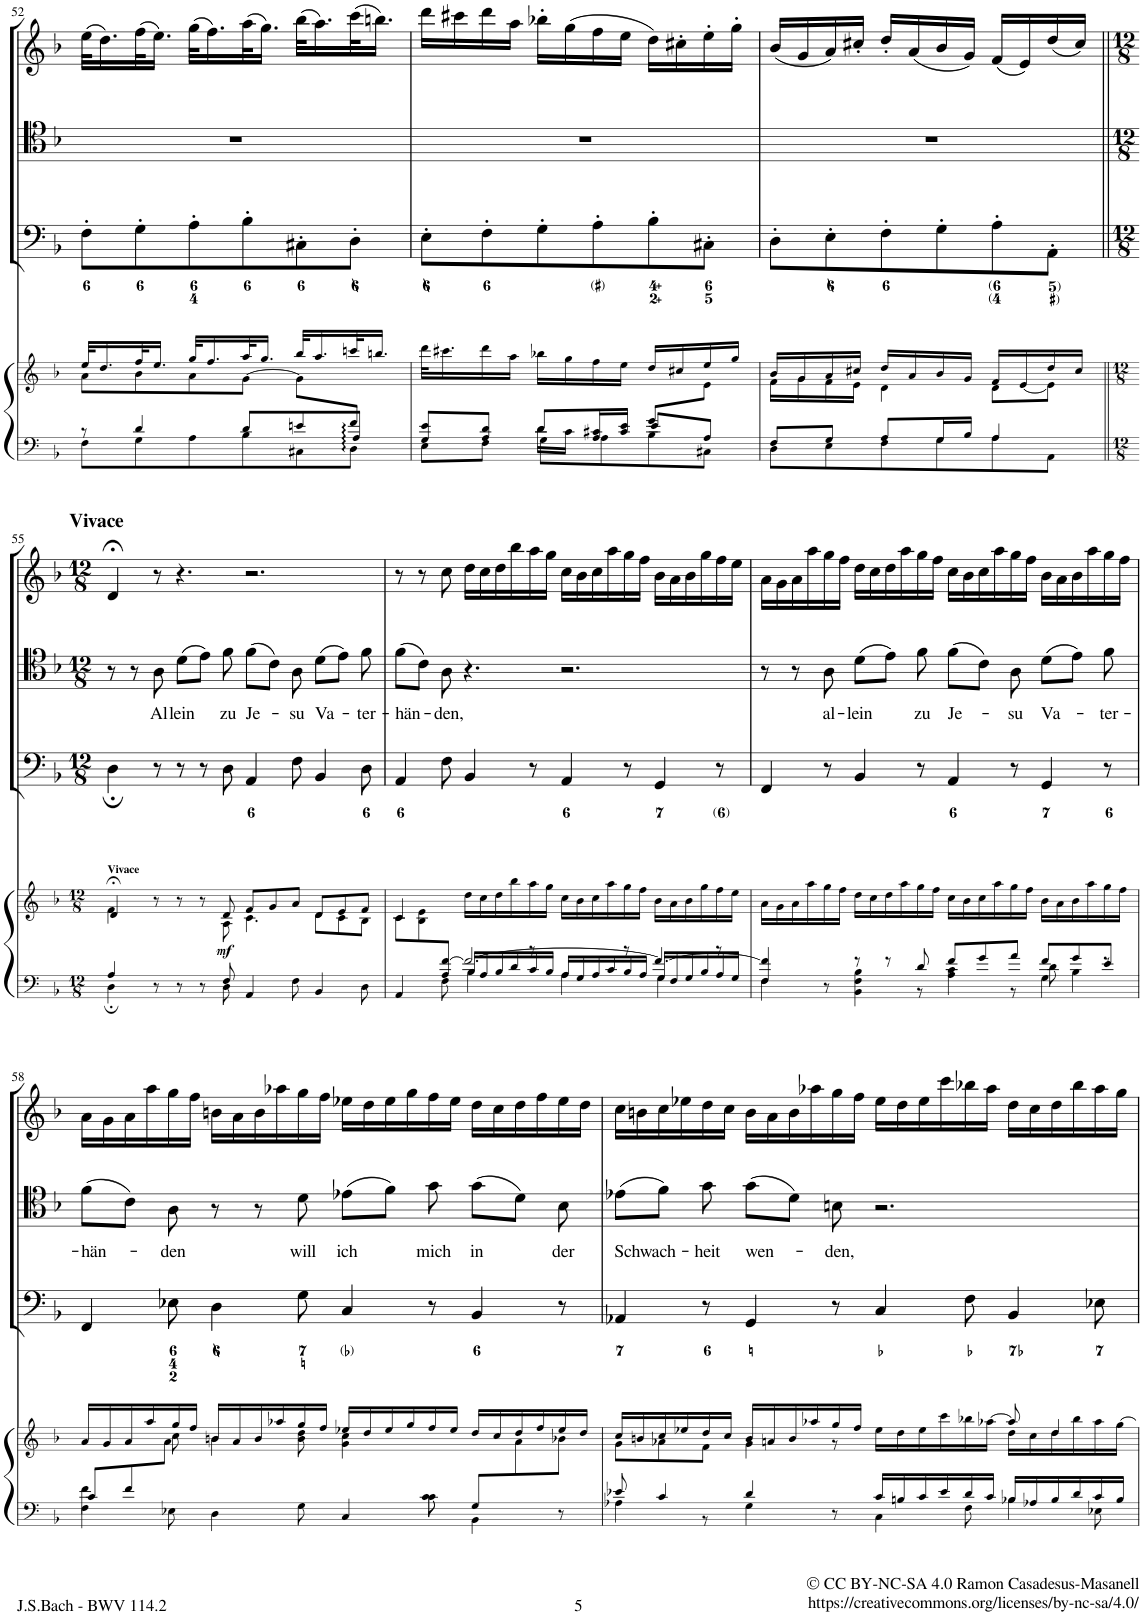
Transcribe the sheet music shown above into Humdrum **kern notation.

**kern	**kern	**dynam	**kern	**kern	**text	**kern
*part4	*part4	*part4	*part3	*part2	*part2	*part1
*staff5	*staff4	*staff4/5	*staff3	*staff2	*staff2	*staff1
*I"Piano reduction	*	*	*I"Continuo	*I"Tenore	*	*I"Flauto traverso
*I'Pno	*	*	*	*	*	*I'Fl
!!LO:PB:g=z
*clefF4	*clefG2	*	*clefF4	*clefC4	*	*clefG2
*k[b-]	*k[b-]	*	*k[b-]	*k[b-]	*	*k[b-]
*M3/4	*M3/4	*	*M3/4	*M3/4	*	*M3/4
=52	=52	=52	=52	=52	=52	=52
*^	*^	*	*	*	*	*
*	*^	*	*	*	*	*	*	*
8ryy	8r	8F\L	32ee/KLL	8a\L	.	8F'\L	2.r	.	(32ee\KLL
.	.	.	16.dd/	.	.	.	.	.	16.dd\)
.	4d/	8G\	32ff/K	8b-\	.	8G'\	.	.	(32ff\K
.	.	.	16.ee/JJ	.	.	.	.	.	16.ee\JJ)
.	.	8A\	32gg/KLL	8a\	.	8A'\	.	.	(32gg\KLL
.	.	.	16.ff/	.	.	.	.	.	16.ff\)
.	8d/L	8B-\	32aa/K	[>8g\J	.	8B-'\	.	.	(32aa\K
.	.	.	16.gg/JJ	.	.	.	.	.	16.gg\JJ)
.	8en/	8C#X\	32bb-/KLL	8g\L]	.	8C#X'\	.	.	(32bb-\KLL
.	.	.	16.aa/	.	.	.	.	.	16.aa\)
8f/J	8A/J	8D\J	32cccn/K	8ryy	.	8D'\J	.	.	(32ccc\K
.	.	.	16.bbn/JJ	.	.	.	.	.	16.bbn\JJ)
=53	=53	=53	=53	=53	=53	=53	=53	=53	=53
8G/ 8e/L	8E\L	4ryy	32ddd\KLL	8ryy	.	8E'\L	2.r	.	16ddd\LL
.	.	.	16.ccc#X\	.	.	.	.	.	.
.	.	.	.	.	.	.	.	.	16ccc#X\
*	*	*	*v	*v	*	*	*	*	*
8A/ 8d/J	8F\J	.	16ddd\	.	8F'\	.	.	16ddd\
.	.	.	16aa\JJ	.	.	.	.	16aa\JJ
8d/L	8G\L	16d\LL	16bb-X\LL	.	8G'\	.	.	16bb-X'\LL
.	.	16c\JJ	16gg\	.	.	.	.	(16gg\
16A/ 16c#X/L	8A\	8ryy	16ff\	.	8A'\	.	.	16ff\
16c#/ 16e/JJ	.	.	16ee\JJ	.	.	.	.	16ee\JJ
8e/L	8B-\	8g/L	16dd/LL	.	8B-'\	.	.	16dd\LL)
.	.	.	16cc#X/	.	.	.	.	16cc#X'\
*	*	*	*^	*	*	*	*	*
8A/J	8C#X\J	8ryy	16ee/	8e\J	.	8C#X'\J	.	.	16ee'\
.	.	.	16gg/JJ	.	.	.	.	.	16gg'\JJ
*	*v	*v	*	*	*	*	*	*	*
=54	=54	=54	=54	=54	=54	=54	=54	=54
8F/L	8D\L	16b-/LL	16f\LL	.	8D'\L	2.r	.	(16b-/LL
.	.	16g/	16g\	.	.	.	.	16g/
8G/J	8E\	16a/	16f\	.	8E'\	.	.	16a/)
.	.	16cc#X/JJ	16e\JJ	.	.	.	.	16cc#X'/JJ
8A/L	8F\	16dd/LL	4d\	.	8F'\	.	.	16dd'/LL
.	.	16a/	.	.	.	.	.	(16a/
16G/L	8G\	16b-/	.	.	8G'\	.	.	16b-/
16B-/JJ	.	16g/JJ	.	.	.	.	.	16g/JJ)
4A/	8A\	16f/LL	8d\L	.	8A'\	.	.	(16f/LL
.	.	[<16e/	.	.	.	.	.	16e/)
.	8AA\J	16dd/	8e\J]	.	8AA'\J	.	.	(16dd/
.	.	16cc#/JJ	.	.	.	.	.	16cc#/JJ)
!!LO:LB:g=z
=55||	=55||	=55||	=55||	=55||	=55||	=55||	=55||	=55||
*M12/8	*	*M12/8	*	*	*M12/8	*M12/8	*	*M12/8
!	!	!	!	!	!	!	!	!LO:TX:a:B:t=Vivace
!	!	!LO:TX:a:B:t=Vivace	!	!	!	!	!	!
4A/	4D;\	4d;</	4f\	.	4D;\	8r	.	4d;</
.	.	.	.	.	.	8r	.	.
!	!	!	!	!	!	!	!LO:LY:b	!
8r	8ryy	8r	8ryy	.	8r	8A\	Al-	8r
!	!	!	!	!	!	!	!LO:LY:b	!
8r	8ryy	8r	8ryy	.	8r	(>8d\L	-lein	4.r
8r	8ryy	8r	8ryy	.	8r	8e\J)	.	.
!	!	!	!	!LO:DY:b	!	!	!LO:LY:b	!
8F/	8D\	8d/	8A\	mf	8D\	8f\	zu	.
!	!	!	!	!	!	!	!LO:LY:b	!
2.ryy	4AA/	8f/L	4.c\	.	4AA/	(>8f\L	Je-	2.r
.	.	8g/	.	.	.	8c\J)	.	.
!	!	!	!	!	!	!	!LO:LY:b	!
.	8F\	8a/J	.	.	8F\	8A\	-su	.
!	!	!	!	!	!	!	!LO:LY:b	!
.	4BB-/	8d/L	8d\L	.	4BB-/	(8d\L	Va-	.
.	.	8e/	8c\	.	.	8e\J)	.	.
!	!	!	!	!	!	!	!LO:LY:b	!
.	8D\	8f/J	8B-\J	.	8D\	8f\	-ter-	.
=56	=56	=56	=56	=56	=56	=56	=56	=56
*	*^	*	*	*	*	*	*	*
!	!	!	!	!	!	!	!	!LO:LY:b	!
4ryy	4AA/	4.ryy	4c/	8c\L	.	4AA/	(8f\L	-hän-	8r
.	.	.	.	8B-\ 8e\	.	.	8c\J)	.	8r
!	!	!	!	!	!	!	!	!LO:LY:b	!
8A/ [8f/J	8F\	.	8ryy	1ryy	.	8F\	8A\	-den,	8cc\
16B-/LL	4B-\	2.f/_	16dd\LL	.	.	4BB-/	4.r	.	16dd\LL
16A/	.	.	16cc\	.	.	.	.	.	16cc\
16B-/	.	.	16dd\	.	.	.	.	.	16dd\
16d/	.	.	16bb-\	.	.	.	.	.	16bb-\
16c/	8r	.	16aa\	.	.	8r	.	.	16aa\
16B-/JJ	.	.	16gg\JJ	.	.	.	.	.	16gg\JJ
16A/LL	4A\	.	16cc\LL	.	.	4AA/	2.r	.	16cc\LL
16G/	.	.	16b-\	.	.	.	.	.	16b-\
16A/	.	.	16cc\	.	.	.	.	.	16cc\
16c/	.	.	16aa\	.	.	.	.	.	16aa\
16B-/	8r	.	16gg\	.	.	8r	.	.	16gg\
16A/JJ	.	.	16ff\JJ	.	.	.	.	.	16ff\JJ
16G/LL	4G\	4.f/_	16b-\LL	.	.	4GG/	.	.	16b-\LL
16F/	.	.	16a\	.	.	.	.	.	16a\
16G/	.	.	16b-\	4ryy	.	.	.	.	16b-\
16B-/	.	.	16gg\	.	.	.	.	.	16gg\
16A/	8r	.	16ff\	.	.	8r	.	.	16ff\
16G/JJ	.	.	16ee\JJ	.	.	.	.	.	16ee\JJ
*	*	*	*v	*v	*	*	*	*	*
=57	=57	=57	=57	=57	=57	=57	=57	=57
4F/ 4f/]	4F\	2.ryy	16a\LL	.	4FF/	8r	.	16a\LL
.	.	.	16g\	.	.	.	.	16g\
.	.	.	16a\	.	.	8r	.	16a\
.	.	.	16aa\	.	.	.	.	16aa\
!	!	!	!	!	!	!	!LO:LY:b	!
8r	8ryy	.	16gg\	.	8r	8A\	al-	16gg\
.	.	.	16ff\JJ	.	.	.	.	16ff\JJ
!	!	!	!	!	!	!	!LO:LY:b	!
8r	4BB-\ 4F\ 4B-\	.	16dd\LL	.	4BB-/	(8d\L	-lein	16dd\LL
.	.	.	16cc\	.	.	.	.	16cc\
8r	.	.	16dd\	.	.	8e\J)	.	16dd\
.	.	.	16aa\	.	.	.	.	16aa\
!	!	!	!	!	!	!	!LO:LY:b	!
8d/	8r	.	16gg\	.	8r	8f\	zu	16gg\
.	.	.	16ff\JJ	.	.	.	.	16ff\JJ
!	!	!	!	!	!	!	!LO:LY:b	!
8f/L	4A\ 4c\	4.ryy	16cc\LL	.	4AA/	(8f\L	Je-	16cc\LL
.	.	.	16b-\	.	.	.	.	16b-\
8g/	.	.	16cc\	.	.	8c\J)	.	16cc\
.	.	.	16aa\	.	.	.	.	16aa\
!	!	!	!	!	!	!	!LO:LY:b	!
8a/J	8r	.	16gg\	.	8r	8A\	-su	16gg\
.	.	.	16ff\JJ	.	.	.	.	16ff\JJ
!	!	!	!	!	!	!	!LO:LY:b	!
8f/L	4G\	8d\	16b-\LL	.	4GG/	(8d\L	Va-	16b-\LL
.	.	.	16a\	.	.	.	.	16a\
8g/	.	4B-\	16b-\	.	.	8e\J)	.	16b-\
.	.	.	16aa\	.	.	.	.	16aa\
!	!	!	!	!	!	!	!LO:LY:b	!
8e/J	8r	.	16gg\	.	8r	8f\	-ter-	16gg\
.	.	.	16ff\JJ	.	.	.	.	16ff\JJ
!!LO:LB:g=z
=58	=58	=58	=58	=58	=58	=58	=58	=58
*	*	*	*^	*	*	*	*	*
*	*	*	*	*^	*	*	*	*	*
!	!	!	!	!	!	!	!	!	!LO:LY:b	!
4f\	8c/L	4F\	16a/LL	4ryy	4ryy	.	4FF/	(8f\L	-hän-	16a\LL
.	.	.	16g/	.	.	.	.	.	.	16g\
.	8f/	.	16a/	.	.	.	.	8c\J)	.	16a\
.	.	.	16aa/	.	.	.	.	.	.	16aa\
!	!	!	!	!	!	!	!	!	!LO:LY:b	!
2.ryy	8ryy	8E-X\	16gg/	8cc\	8a\J	.	8E-X\	8A\	-den	16gg\
.	.	.	16ff/JJ	.	.	.	.	.	.	16ff\JJ
.	4.ryy	4D\	16bn/LL	4b\	1ryy	.	4D\	8r	.	16bn\LL
.	.	.	16a/	.	.	.	.	.	.	16a\
.	.	.	16b/	.	.	.	.	8r	.	16b\
.	.	.	16aa-X/	.	.	.	.	.	.	16aa-X\
!	!	!	!	!	!	!	!	!	!LO:LY:b	!
.	.	8G\	16gg/	8b\ 8dd\	.	.	8G\	8d\	will	16gg\
.	.	.	16ff/JJ	.	.	.	.	.	.	16ff\JJ
!	!	!	!	!	!	!	!	!	!LO:LY:b	!
.	4.ryy	4C/	16ee-X/LL	4g\ 4cc\	.	.	4C/	(8e-X\L	ich	16ee-X\LL
.	.	.	16dd/	.	.	.	.	.	.	16dd\
.	.	.	16ee-/	.	.	.	.	8f\J)	.	16ee-\
.	.	.	16gg/	.	.	.	.	.	.	16gg\
!	!	!	!	!	!	!	!	!	!LO:LY:b	!
8c\	.	8c\	16ff/	4ryy	.	.	8r	8g\	mich	16ff\
.	.	.	16ee-/JJ	.	.	.	.	.	.	16ee-\JJ
!	!	!	!	!	!	!	!	!	!LO:LY:b	!
8G/L	4ryy	4BB-\	16dd/LL	.	.	.	4BB-/	(8g\L	in	16dd\LL
.	.	.	16cc/	.	.	.	.	.	.	16cc\
4ryy	.	.	16dd/	8a\	.	.	.	8d\J)	.	16dd\
.	.	.	16ff/	.	.	.	.	.	.	16ff\
!	!	!	!	!	!	!	!	!	!LO:LY:b	!
.	8r	8ryy	16ee-/	8b-X\J	8ryy	.	8r	8B-\	der	16ee-\
.	.	.	16dd/JJ	.	.	.	.	.	.	16dd\JJ
*	*v	*v	*	*	*	*	*	*	*	*
*	*	*	*v	*v	*	*	*	*	*
=59	=59	=59	=59	=59	=59	=59	=59	=59
!	!	!	!	!	!	!	!LO:LY:b	!
8e-X/	4A-X\	16cc/LL	8g\L	.	4AA-X/	(8e-X\L	Schwach-	16cc\LL
.	.	16bn/	.	.	.	.	.	16bn\
4c/	.	16cc/	8a-X\	.	.	8f\J)	.	16cc\
.	.	16ee-X/	.	.	.	.	.	16ee-X\
!	!	!	!	!	!	!	!LO:LY:b	!
.	8r	16dd/	8f\J	.	8r	8g\	-heit	16dd\
.	.	16cc/JJ	.	.	.	.	.	16cc\JJ
!	!	!	!	!	!	!	!LO:LY:b	!
4d/	4G\	16b/LL	4g\	.	4GG/	(8g\L	wen-	16b\LL
.	.	16an/	.	.	.	.	.	16a\
.	.	16b/	.	.	.	8d\J)	.	16b\
.	.	16aa-X/	.	.	.	.	.	16aa-X\
!	!	!	!	!	!	!	!LO:LY:b	!
8r	8ryy	16gg/	8r	.	8r	8Bn\	-den,	16gg\
.	.	16ff/JJ	.	.	.	.	.	16ff\JJ
16c/LL	4C\	4.ryy	16ee-\LL	.	4C/	2.r	.	16ee-\LL
16Bn/	.	.	16dd\	.	.	.	.	16dd\
16c/	.	.	16ee-\	.	.	.	.	16ee-\
16e-/	.	.	16ccc\	.	.	.	.	16ccc\
16d/	8F\	.	16bb-X\	.	8F\	.	.	16bb-X\
16c/JJ	.	.	[>16aa-X\JJ	.	.	.	.	16aa-\JJ
16B-X/LL	4B-\	8aa-/]	16dd\LL	.	4BB-/	.	.	16dd\LL
16A-X/	.	.	16cc\	.	.	.	.	16cc\
16B-/	.	4dd/	16dd\	.	.	.	.	16dd\
16d/	.	.	16bb-\	.	.	.	.	16bb-\
16c/	8E-X\	.	16aa-\	.	8E-X\	.	.	16aa-\
16B-/JJ	.	.	[>16gg\JJ	.	.	.	.	16gg\JJ
*v	*v	*	*	*	*	*	*	*
*	*v	*v	*	*	*	*	*
=	=	=	=	=	=	=
*-	*-	*-	*-	*-	*-	*-
